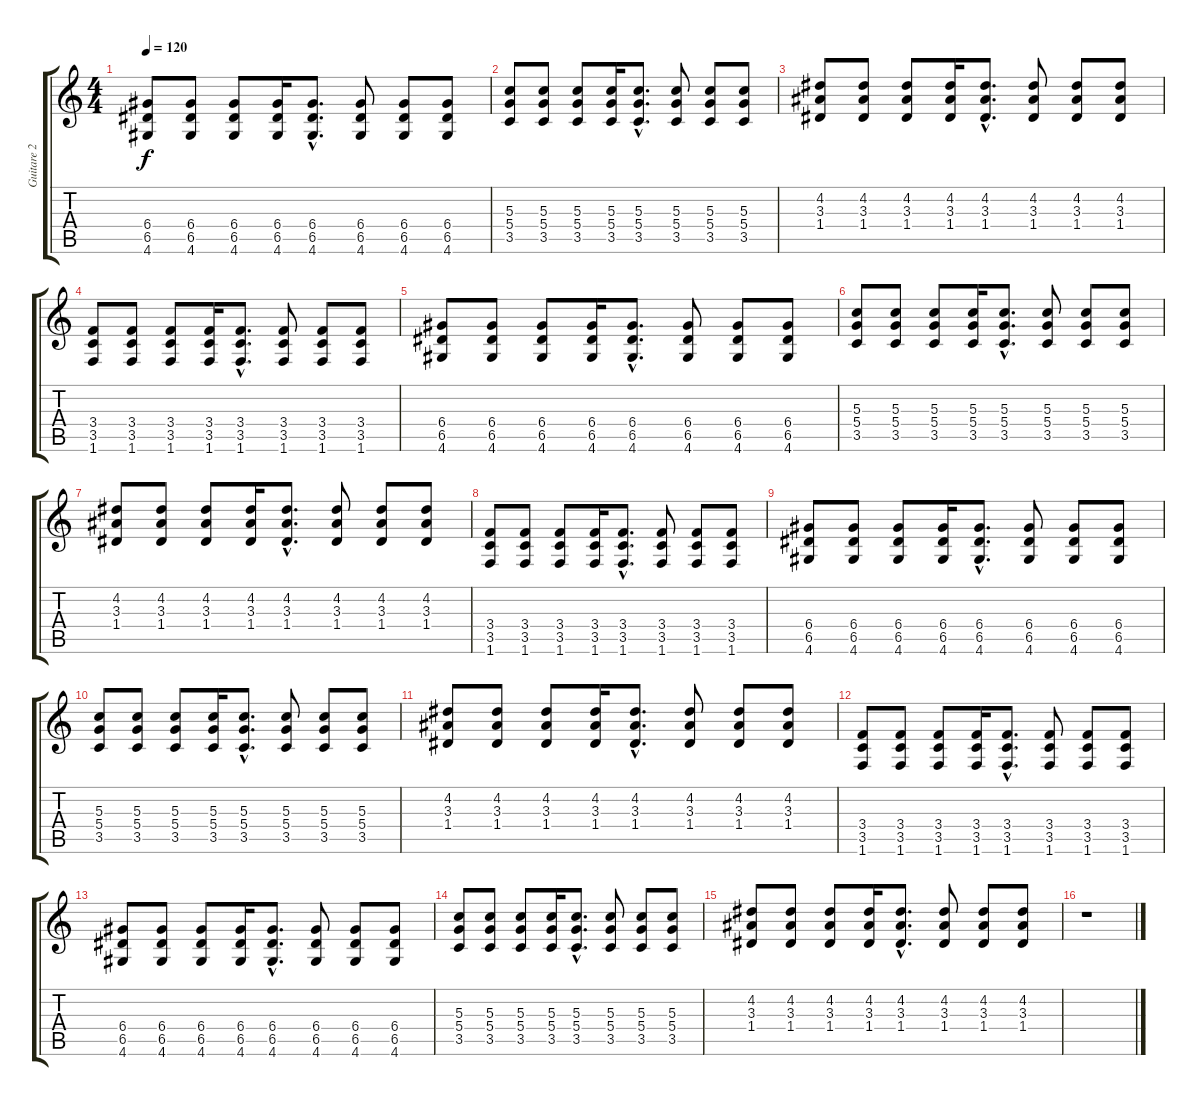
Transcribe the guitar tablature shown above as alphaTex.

\track ("Guitare 2" "Guitare 2") {instrument distortionguitar}
\staff {score tabs}
\tuning (E4 B3 G3 D3 A2 E2) {hide}
\ts (4 4)
\tempo 120
\clef g2
\ks c
(6.4 6.5 4.6).8{dy f} (6.4 6.5 4.6).8 (6.4 6.5 4.6).8 (6.4 6.5 4.6).16 (6.4{hac} 6.5{hac} 4.6{hac}).8{d} (6.4 6.5 4.6).8 (6.4 6.5 4.6).8 (6.4 6.5 4.6).8 |
(5.3 5.4 3.5).8 (5.3 5.4 3.5).8 (5.3 5.4 3.5).8 (5.3 5.4 3.5).16 (5.3{hac} 5.4{hac} 3.5{hac}).8{d} (5.3 5.4 3.5).8 (5.3 5.4 3.5).8 (5.3 5.4 3.5).8 |
(4.2 3.3 1.4).8 (4.2 3.3 1.4).8 (4.2 3.3 1.4).8 (4.2 3.3 1.4).16 (4.2{hac} 3.3{hac} 1.4{hac}).8{d} (4.2 3.3 1.4).8 (4.2 3.3 1.4).8 (4.2 3.3 1.4).8 |
(3.4 3.5 1.6).8 (3.4 3.5 1.6).8 (3.4 3.5 1.6).8 (3.4 3.5 1.6).16 (3.4{hac} 3.5{hac} 1.6{hac}).8{d} (3.4 3.5 1.6).8 (3.4 3.5 1.6).8 (3.4 3.5 1.6).8 |
(6.4 6.5 4.6).8 (6.4 6.5 4.6).8 (6.4 6.5 4.6).8 (6.4 6.5 4.6).16 (6.4{hac} 6.5{hac} 4.6{hac}).8{d} (6.4 6.5 4.6).8 (6.4 6.5 4.6).8 (6.4 6.5 4.6).8 |
(5.3 5.4 3.5).8 (5.3 5.4 3.5).8 (5.3 5.4 3.5).8 (5.3 5.4 3.5).16 (5.3{hac} 5.4{hac} 3.5{hac}).8{d} (5.3 5.4 3.5).8 (5.3 5.4 3.5).8 (5.3 5.4 3.5).8 |
(4.2 3.3 1.4).8 (4.2 3.3 1.4).8 (4.2 3.3 1.4).8 (4.2 3.3 1.4).16 (4.2{hac} 3.3{hac} 1.4{hac}).8{d} (4.2 3.3 1.4).8 (4.2 3.3 1.4).8 (4.2 3.3 1.4).8 |
(3.4 3.5 1.6).8 (3.4 3.5 1.6).8 (3.4 3.5 1.6).8 (3.4 3.5 1.6).16 (3.4{hac} 3.5{hac} 1.6{hac}).8{d} (3.4 3.5 1.6).8 (3.4 3.5 1.6).8 (3.4 3.5 1.6).8 |
(6.4 6.5 4.6).8 (6.4 6.5 4.6).8 (6.4 6.5 4.6).8 (6.4 6.5 4.6).16 (6.4{hac} 6.5{hac} 4.6{hac}).8{d} (6.4 6.5 4.6).8 (6.4 6.5 4.6).8 (6.4 6.5 4.6).8 |
(5.3 5.4 3.5).8 (5.3 5.4 3.5).8 (5.3 5.4 3.5).8 (5.3 5.4 3.5).16 (5.3{hac} 5.4{hac} 3.5{hac}).8{d} (5.3 5.4 3.5).8 (5.3 5.4 3.5).8 (5.3 5.4 3.5).8 |
(4.2 3.3 1.4).8 (4.2 3.3 1.4).8 (4.2 3.3 1.4).8 (4.2 3.3 1.4).16 (4.2{hac} 3.3{hac} 1.4{hac}).8{d} (4.2 3.3 1.4).8 (4.2 3.3 1.4).8 (4.2 3.3 1.4).8 |
(3.4 3.5 1.6).8 (3.4 3.5 1.6).8 (3.4 3.5 1.6).8 (3.4 3.5 1.6).16 (3.4{hac} 3.5{hac} 1.6{hac}).8{d} (3.4 3.5 1.6).8 (3.4 3.5 1.6).8 (3.4 3.5 1.6).8 |
(6.4 6.5 4.6).8 (6.4 6.5 4.6).8 (6.4 6.5 4.6).8 (6.4 6.5 4.6).16 (6.4{hac} 6.5{hac} 4.6{hac}).8{d} (6.4 6.5 4.6).8 (6.4 6.5 4.6).8 (6.4 6.5 4.6).8 |
(5.3 5.4 3.5).8 (5.3 5.4 3.5).8 (5.3 5.4 3.5).8 (5.3 5.4 3.5).16 (5.3{hac} 5.4{hac} 3.5{hac}).8{d} (5.3 5.4 3.5).8 (5.3 5.4 3.5).8 (5.3 5.4 3.5).8 |
(4.2 3.3 1.4).8 (4.2 3.3 1.4).8 (4.2 3.3 1.4).8 (4.2 3.3 1.4).16 (4.2{hac} 3.3{hac} 1.4{hac}).8{d} (4.2 3.3 1.4).8 (4.2 3.3 1.4).8 (4.2 3.3 1.4).8 |
r.1
